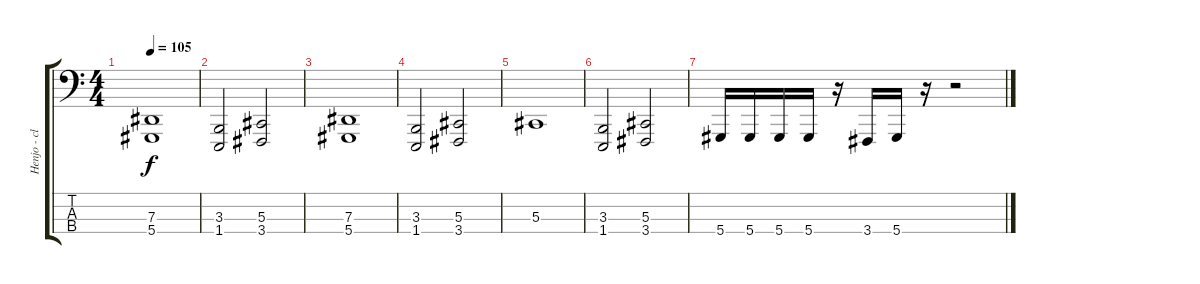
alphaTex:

\track ("Henjo - claviers" "Henjo - cl") {instrument churchorgan}
\staff {score tabs}
\tuning (Gb2 Db2 Ab1 Eb1) {hide}
\ts (4 4)
\tempo 105
\clef f4
\ks c
(7.3 5.4).1{dy f} |
(3.3 1.4).2 (5.3 3.4).2 |
(7.3 5.4).1 |
(3.3 1.4).2 (5.3 3.4).2 |
5.3.1 |
(3.3 1.4).2 (5.3 3.4).2 |
5.4.16 5.4.16 5.4.16 5.4.16 r.16 3.4.16 5.4.16 r.16 r.2
